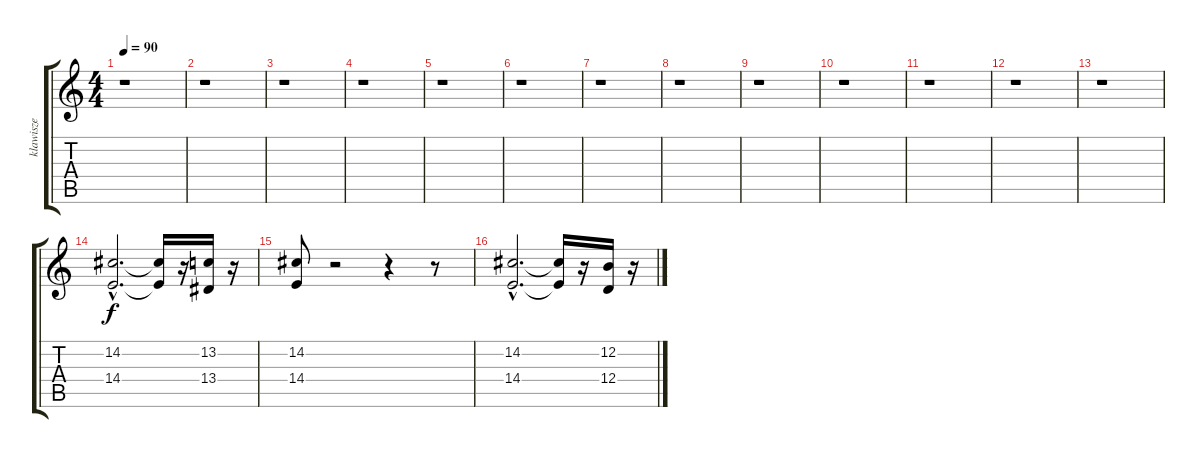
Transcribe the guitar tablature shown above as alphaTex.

\track ("klawisze" "klawisze") {instrument voiceoohs}
\staff {score tabs}
\tuning (E4 B3 G3 D3 A2 E2) {hide}
\ts (4 4)
\tempo 90
\clef g2
\ks c
r.1{dy f} |
r.1 |
r.1 |
r.1 |
r.1 |
r.1 |
r.1 |
r.1 |
r.1 |
r.1 |
r.1 |
r.1 |
r.1 |
(14.2{hac} 14.4{hac}).2{d} (14.2{t} 14.4{t}).16 r.16 (13.2 13.4).16 r.16 |
(14.2 14.4).8 r.2 r.4 r.8 |
(14.2{hac} 14.4{hac}).2{d} (14.2{t} 14.4{t}).16 r.16 (12.2 12.4).16 r.16
